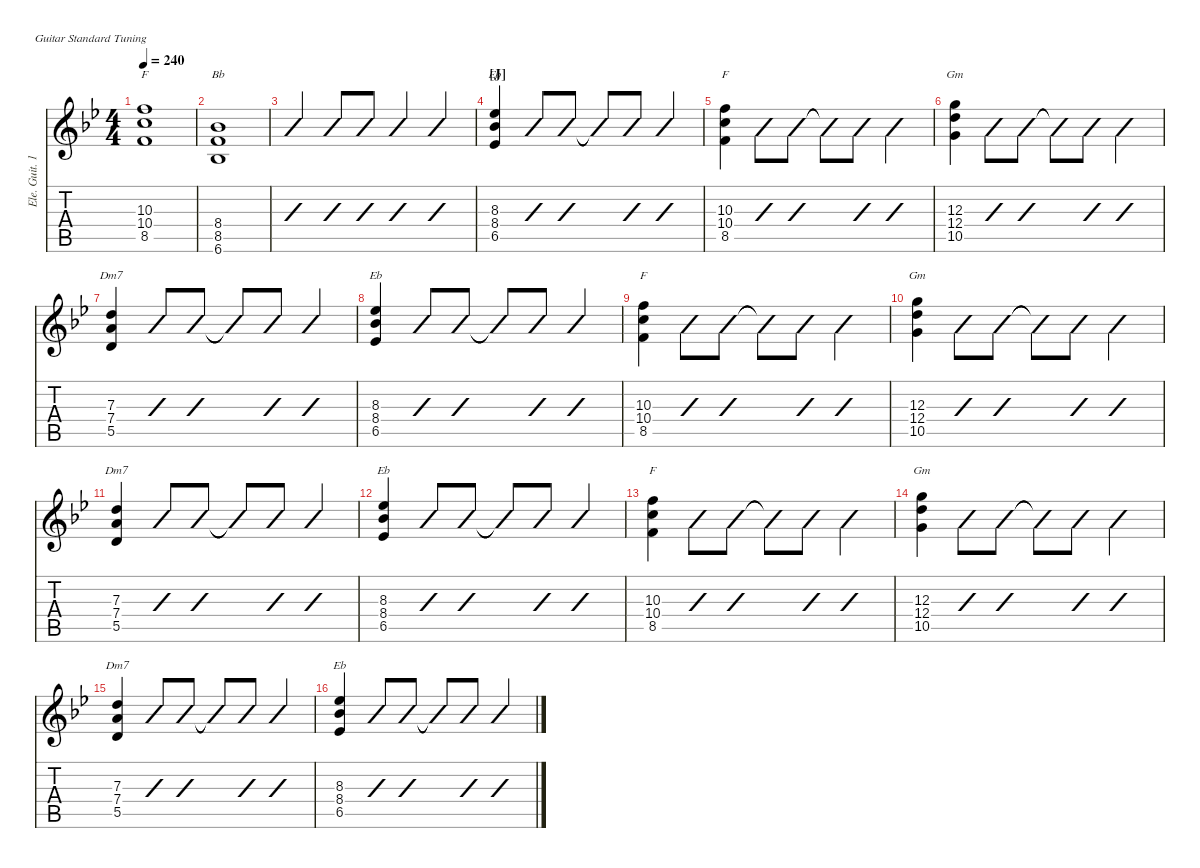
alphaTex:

\defaultSystemsLayout 4
\hideDynamics
\bracketExtendMode nobrackets
\otherSystemsTrackNameOrientation horizontal
\track ("Ele. Guit. 1" "Ele. Guit. 1") {defaultSystemsLayout 4 instrument distortionguitar}
\staff {score tabs}
\tuning (E4 B3 G3 D3 A2 E2)
\chord ("Eb" x x 8 8 6 x) {firstfret 6 showdiagram false showfingering false}
\chord ("F" x x 10 10 8 x) {firstfret 8 showdiagram false showfingering false}
\chord ("Dm7" x x 7 7 5 x) {firstfret 5 showdiagram false showfingering false}
\chord ("Gm" x x 12 12 10 x) {firstfret 10 showdiagram false showfingering false}
\chord ("Bb" x x x 8 8 6) {firstfret 6 showdiagram false showfingering false}
\ts (4 4)
\tempo 240
\clef g2
\scale
0.940842
\ks bb
(8.5{acc forcenatural} 10.4{acc forcenatural} 10.3{acc forcenatural}).1{ch "F" dy f beam Down} |
\scale
0.940842 (6.6{acc b} 8.5{acc forcenatural} 8.4{acc b}).1{ch "Bb" beam Up} |
\scale
0.958526 (6.6{acc b} 8.5{acc forcenatural} 8.4{acc b}).4{slashed beam Up} (6.6{acc b} 8.5{acc forcenatural} 8.4{acc b}).8{slashed beam Up} (6.6{acc b} 8.5{acc forcenatural} 8.4{acc b}).8{slashed beam Up} (6.6{acc b} 8.5{acc forcenatural} 8.4{acc b}).4{slashed beam Up} (6.6{acc b} 8.5{acc forcenatural} 8.4{acc b}).4{slashed beam Up} |
\section ("J" "")
(6.5{acc b} 8.4{acc b} 8.3{acc b}).4{ch "Eb" beam Up} (6.5{acc b} 8.4{acc b} 8.3{acc b}).8{slashed beam Up} (6.5{acc b} 8.4{acc b} 8.3{acc b}).8{slashed beam Up} (6.5{t acc b} 8.4{t acc b} 8.3{t acc b}).8{slashed beam Up} (6.5{acc b} 8.4{acc b} 8.3{acc b}).8{slashed beam Up} (6.5{acc b} 8.4{acc b} 8.3{acc b}).4{slashed beam Up} |
(8.5{acc forcenatural} 10.4{acc forcenatural} 10.3{acc forcenatural}).4{ch "F" beam Down} (8.5{acc forcenatural} 10.4{acc forcenatural} 10.3{acc forcenatural}).8{slashed beam Down} (8.5{acc forcenatural} 10.4{acc forcenatural} 10.3{acc forcenatural}).8{slashed beam Down} (8.5{t acc forcenatural} 10.4{t acc forcenatural} 10.3{t acc forcenatural}).8{slashed beam Down} (8.5{acc forcenatural} 10.4{acc forcenatural} 10.3{acc forcenatural}).8{slashed beam Down} (8.5{acc forcenatural} 10.4{acc forcenatural} 10.3{acc forcenatural}).4{slashed beam Down} |
(10.5{acc forcenatural} 12.4{acc forcenatural} 12.3{acc forcenatural}).4{ch "Gm" beam Down} (10.5{acc forcenatural} 12.4{acc forcenatural} 12.3{acc forcenatural}).8{slashed beam Down} (10.5{acc forcenatural} 12.4{acc forcenatural} 12.3{acc forcenatural}).8{slashed beam Down} (10.5{t acc forcenatural} 12.4{t acc forcenatural} 12.3{t acc forcenatural}).8{slashed beam Down} (10.5{acc forcenatural} 12.4{acc forcenatural} 12.3{acc forcenatural}).8{slashed beam Down} (10.5{acc forcenatural} 12.4{acc forcenatural} 12.3{acc forcenatural}).4{slashed beam Down} |
(5.5{acc forcenatural} 7.4{acc forcenatural} 7.3{acc forcenatural}).4{ch "Dm7" beam Up} (5.5{acc forcenatural} 7.4{acc forcenatural} 7.3{acc forcenatural}).8{slashed beam Up} (5.5{acc forcenatural} 7.4{acc forcenatural} 7.3{acc forcenatural}).8{slashed beam Up} (5.5{t acc forcenatural} 7.4{t acc forcenatural} 7.3{t acc forcenatural}).8{slashed beam Up} (5.5{acc forcenatural} 7.4{acc forcenatural} 7.3{acc forcenatural}).8{slashed beam Up} (5.5{acc forcenatural} 7.4{acc forcenatural} 7.3{acc forcenatural}).4{slashed beam Up} |
(6.5{acc b} 8.4{acc b} 8.3{acc b}).4{ch "Eb" beam Up} (6.5{acc b} 8.4{acc b} 8.3{acc b}).8{slashed beam Up} (6.5{acc b} 8.4{acc b} 8.3{acc b}).8{slashed beam Up} (6.5{t acc b} 8.4{t acc b} 8.3{t acc b}).8{slashed beam Up} (6.5{acc b} 8.4{acc b} 8.3{acc b}).8{slashed beam Up} (6.5{acc b} 8.4{acc b} 8.3{acc b}).4{slashed beam Up} |
(8.5{acc forcenatural} 10.4{acc forcenatural} 10.3{acc forcenatural}).4{ch "F" beam Down} (8.5{acc forcenatural} 10.4{acc forcenatural} 10.3{acc forcenatural}).8{slashed beam Down} (8.5{acc forcenatural} 10.4{acc forcenatural} 10.3{acc forcenatural}).8{slashed beam Down} (8.5{t acc forcenatural} 10.4{t acc forcenatural} 10.3{t acc forcenatural}).8{slashed beam Down} (8.5{acc forcenatural} 10.4{acc forcenatural} 10.3{acc forcenatural}).8{slashed beam Down} (8.5{acc forcenatural} 10.4{acc forcenatural} 10.3{acc forcenatural}).4{slashed beam Down} |
(10.5{acc forcenatural} 12.4{acc forcenatural} 12.3{acc forcenatural}).4{ch "Gm" beam Down} (10.5{acc forcenatural} 12.4{acc forcenatural} 12.3{acc forcenatural}).8{slashed beam Down} (10.5{acc forcenatural} 12.4{acc forcenatural} 12.3{acc forcenatural}).8{slashed beam Down} (10.5{t acc forcenatural} 12.4{t acc forcenatural} 12.3{t acc forcenatural}).8{slashed beam Down} (10.5{acc forcenatural} 12.4{acc forcenatural} 12.3{acc forcenatural}).8{slashed beam Down} (10.5{acc forcenatural} 12.4{acc forcenatural} 12.3{acc forcenatural}).4{slashed beam Down} |
(5.5{acc forcenatural} 7.4{acc forcenatural} 7.3{acc forcenatural}).4{ch "Dm7" beam Up} (5.5{acc forcenatural} 7.4{acc forcenatural} 7.3{acc forcenatural}).8{slashed beam Up} (5.5{acc forcenatural} 7.4{acc forcenatural} 7.3{acc forcenatural}).8{slashed beam Up} (5.5{t acc forcenatural} 7.4{t acc forcenatural} 7.3{t acc forcenatural}).8{slashed beam Up} (5.5{acc forcenatural} 7.4{acc forcenatural} 7.3{acc forcenatural}).8{slashed beam Up} (5.5{acc forcenatural} 7.4{acc forcenatural} 7.3{acc forcenatural}).4{slashed beam Up} |
(6.5{acc b} 8.4{acc b} 8.3{acc b}).4{ch "Eb" beam Up} (6.5{acc b} 8.4{acc b} 8.3{acc b}).8{slashed beam Up} (6.5{acc b} 8.4{acc b} 8.3{acc b}).8{slashed beam Up} (6.5{t acc b} 8.4{t acc b} 8.3{t acc b}).8{slashed beam Up} (6.5{acc b} 8.4{acc b} 8.3{acc b}).8{slashed beam Up} (6.5{acc b} 8.4{acc b} 8.3{acc b}).4{slashed beam Up} |
(8.5{acc forcenatural} 10.4{acc forcenatural} 10.3{acc forcenatural}).4{ch "F" beam Down} (8.5{acc forcenatural} 10.4{acc forcenatural} 10.3{acc forcenatural}).8{slashed beam Down} (8.5{acc forcenatural} 10.4{acc forcenatural} 10.3{acc forcenatural}).8{slashed beam Down} (8.5{t acc forcenatural} 10.4{t acc forcenatural} 10.3{t acc forcenatural}).8{slashed beam Down} (8.5{acc forcenatural} 10.4{acc forcenatural} 10.3{acc forcenatural}).8{slashed beam Down} (8.5{acc forcenatural} 10.4{acc forcenatural} 10.3{acc forcenatural}).4{slashed beam Down} |
(10.5{acc forcenatural} 12.4{acc forcenatural} 12.3{acc forcenatural}).4{ch "Gm" beam Down} (10.5{acc forcenatural} 12.4{acc forcenatural} 12.3{acc forcenatural}).8{slashed beam Down} (10.5{acc forcenatural} 12.4{acc forcenatural} 12.3{acc forcenatural}).8{slashed beam Down} (10.5{t acc forcenatural} 12.4{t acc forcenatural} 12.3{t acc forcenatural}).8{slashed beam Down} (10.5{acc forcenatural} 12.4{acc forcenatural} 12.3{acc forcenatural}).8{slashed beam Down} (10.5{acc forcenatural} 12.4{acc forcenatural} 12.3{acc forcenatural}).4{slashed beam Down} |
(5.5{acc forcenatural} 7.4{acc forcenatural} 7.3{acc forcenatural}).4{ch "Dm7" beam Up} (5.5{acc forcenatural} 7.4{acc forcenatural} 7.3{acc forcenatural}).8{slashed beam Up} (5.5{acc forcenatural} 7.4{acc forcenatural} 7.3{acc forcenatural}).8{slashed beam Up} (5.5{t acc forcenatural} 7.4{t acc forcenatural} 7.3{t acc forcenatural}).8{slashed beam Up} (5.5{acc forcenatural} 7.4{acc forcenatural} 7.3{acc forcenatural}).8{slashed beam Up} (5.5{acc forcenatural} 7.4{acc forcenatural} 7.3{acc forcenatural}).4{slashed beam Up} |
\scale
1.16421 (6.5{acc b} 8.4{acc b} 8.3{acc b}).4{ch "Eb" beam Up} (6.5{acc b} 8.4{acc b} 8.3{acc b}).8{slashed beam Up} (6.5{acc b} 8.4{acc b} 8.3{acc b}).8{slashed beam Up} (6.5{t acc b} 8.4{t acc b} 8.3{t acc b}).8{slashed beam Up} (6.5{acc b} 8.4{acc b} 8.3{acc b}).8{slashed beam Up} (6.5{acc b} 8.4{acc b} 8.3{acc b}).4{slashed beam Up}
